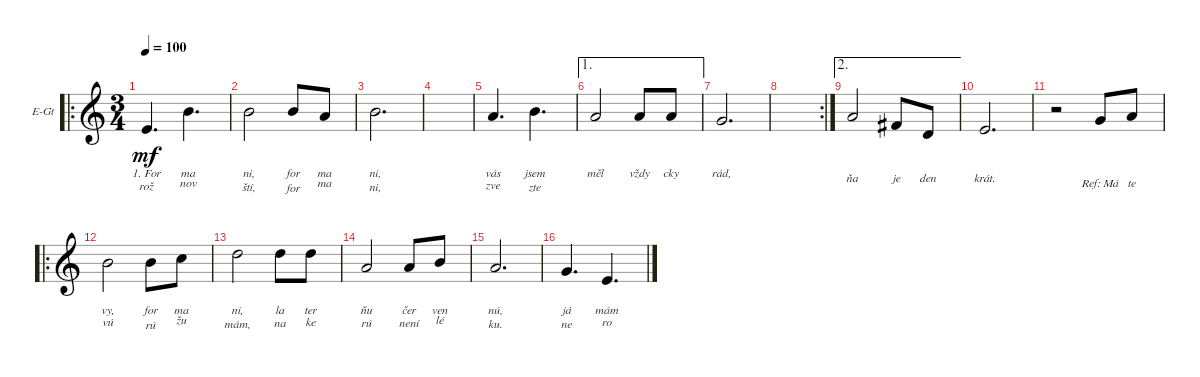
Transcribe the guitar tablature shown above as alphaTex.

\defaultSystemsLayout 4
\bracketExtendMode groupsimilarinstruments
\firstSystemTrackNameOrientation horizontal
\otherSystemsTrackNameOrientation horizontal
\track ("Melodie" "E-Gt") {instrument electricguitarclean}
\staff {score}
\tuning (E4 B3 G3 D3 A2 E2)
\ro
\ts (3 4)
\tempo 100
\clef g2
\ks c
2.4.4{d lyrics (0 "1. For") lyrics (1 "rož") lyrics (2 "") lyrics (3 "") lyrics (4 "") dy mf instrument electricguitarclean} 0.2.4{d lyrics (0 "ma") lyrics (1 "nov") lyrics (2 "") lyrics (3 "") lyrics (4 "")} |
0.2.2{lyrics (0 "ni,") lyrics (1 "ští,") lyrics (2 "") lyrics (3 "") lyrics (4 "")} 0.2.8{lyrics (0 "for") lyrics (1 "for") lyrics (2 "") lyrics (3 "") lyrics (4 "")} 2.3.8{lyrics (0 "ma") lyrics (1 "ma") lyrics (2 "") lyrics (3 "") lyrics (4 "")} |
0.2.2{d lyrics (0 "ni,") lyrics (1 "ni,") lyrics (2 "") lyrics (3 "") lyrics (4 "")} |
|
2.3.4{d lyrics (0 "vás") lyrics (1 "zve") lyrics (2 "") lyrics (3 "") lyrics (4 "")} 0.2.4{d lyrics (0 "jsem") lyrics (1 "zte") lyrics (2 "") lyrics (3 "") lyrics (4 "")} |
\ae 1
2.3.2{lyrics (0 "měl") lyrics (1 "") lyrics (2 "") lyrics (3 "") lyrics (4 "")} 2.3.8{lyrics (0 "vždy") lyrics (1 "") lyrics (2 "") lyrics (3 "") lyrics (4 "")} 2.3.8{lyrics (0 "cky") lyrics (1 "") lyrics (2 "") lyrics (3 "") lyrics (4 "")} |
0.3.2{d lyrics (0 "rád,") lyrics (1 "") lyrics (2 "") lyrics (3 "") lyrics (4 "")} |
\rc 2
|
\ae 2
2.3.2{lyrics (0 "") lyrics (1 "ňa") lyrics (2 "") lyrics (3 "") lyrics (4 "")} 4.4.8{lyrics (0 "") lyrics (1 "je") lyrics (2 "") lyrics (3 "") lyrics (4 "")} 0.4.8{lyrics (0 "") lyrics (1 "den") lyrics (2 "") lyrics (3 "") lyrics (4 "")} |
2.4.2{d lyrics (0 "") lyrics (1 "krát.") lyrics (2 "") lyrics (3 "") lyrics (4 "")} |
r.2 0.3.8{lyrics (0 "") lyrics (1 "") lyrics (2 "Ref: Má") lyrics (3 "") lyrics (4 "")} 2.3.8{lyrics (0 "") lyrics (1 "") lyrics (2 "te") lyrics (3 "") lyrics (4 "")} |
\ro
0.2.2{lyrics (0 "") lyrics (1 "") lyrics (2 "vy,") lyrics (3 "vú") lyrics (4 "")} 0.2.8{lyrics (0 "") lyrics (1 "") lyrics (2 "for") lyrics (3 "rú") lyrics (4 "")} 1.2.8{lyrics (0 "") lyrics (1 "") lyrics (2 "ma") lyrics (3 "žu") lyrics (4 "")} |
3.2.2{lyrics (0 "") lyrics (1 "") lyrics (2 "ni,") lyrics (3 "mám,") lyrics (4 "")} 3.2.8{lyrics (0 "") lyrics (1 "") lyrics (2 "la") lyrics (3 "na") lyrics (4 "")} 3.2.8{lyrics (0 "") lyrics (1 "") lyrics (2 "ter") lyrics (3 "ke") lyrics (4 "")} |
2.3.2{lyrics (0 "") lyrics (1 "") lyrics (2 "ňu") lyrics (3 "rú") lyrics (4 "")} 2.3.8{lyrics (0 "") lyrics (1 "") lyrics (2 "čer") lyrics (3 "není") lyrics (4 "")} 0.2.8{lyrics (0 "") lyrics (1 "") lyrics (2 "ven") lyrics (3 "lé") lyrics (4 "")} |
2.3.2{d lyrics (0 "") lyrics (1 "") lyrics (2 "nú,") lyrics (3 "ku.") lyrics (4 "")} |
0.3.4{d lyrics (0 "") lyrics (1 "") lyrics (2 "já") lyrics (3 "ne") lyrics (4 "")} 2.4.4{d lyrics (0 "") lyrics (1 "") lyrics (2 "mám") lyrics (3 "ro") lyrics (4 "")}
